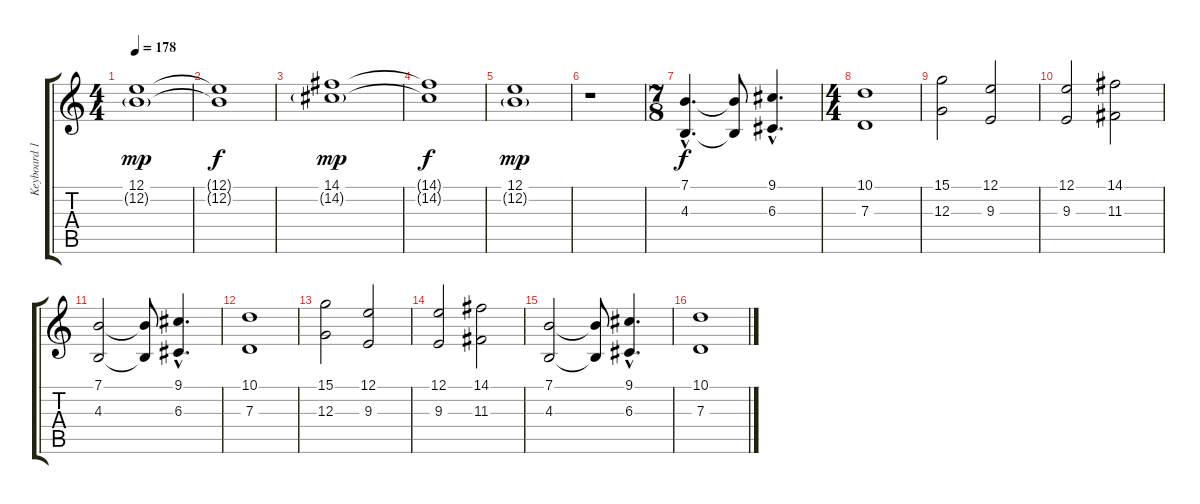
\track ("Keyboard 1" "Keyboard 1") {instrument stringensemble1}
\staff {score tabs}
\tuning (E4 B3 G3 D3 A2 E2) {hide}
\ts (4 4)
\tempo 178
\clef g2
\ks c
(12.1 12.2{g}).1{dy mp} |
(12.1{t} 12.2{t}).1{dy f} |
(14.1 14.2{g}).1{dy mp} |
(14.1{t} 14.2{t}).1{dy f} |
(12.1 12.2{g}).1{dy mp} |
r.1 |
\ts (7 8)
\section ("" "")
(7.1{hac} 4.3{hac}).4{d dy f} (7.1{t} 4.3{t}).8 (9.1{hac} 6.3{hac}).4{d} |
\ts (4 4)
(10.1 7.3).1 |
(15.1 12.3).2 (12.1 9.3).2 |
(12.1 9.3).2 (14.1 11.3).2 |
(7.1 4.3).2 (7.1{t} 4.3{t}).8 (9.1{hac} 6.3{hac}).4{d} |
(10.1 7.3).1 |
(15.1 12.3).2 (12.1 9.3).2 |
(12.1 9.3).2 (14.1 11.3).2 |
(7.1 4.3).2 (7.1{t} 4.3{t}).8 (9.1{hac} 6.3{hac}).4{d} |
(10.1 7.3).1
